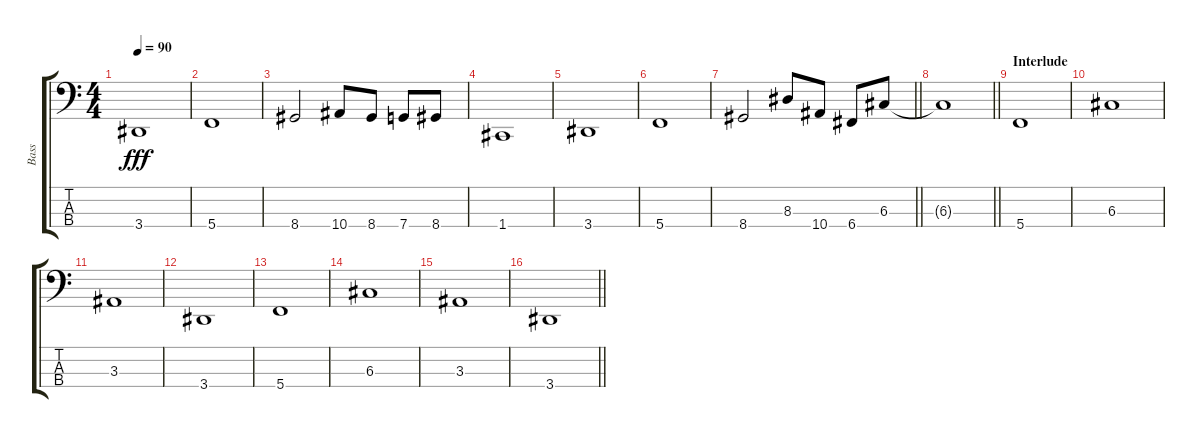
\track ("Bass" "Bass") {instrument acousticbass}
\staff {score tabs}
\tuning (F2 C2 G1 C1) {hide}
\ts (4 4)
\tempo 90
\clef f4
\ks c
3.4.1{dy fff} |
5.4.1 |
8.4.2 10.4.8 8.4.8 7.4.8 8.4.8 |
1.4.1 |
3.4.1 |
5.4.1 |
\barLineRight lightlight
8.4.2 8.3.8 10.4.8 6.4.8 6.3.8 |
\barLineRight lightlight
6.3{t}.1 |
\section ("" "Interlude")
5.4.1 |
6.3.1 |
3.3.1 |
3.4.1 |
5.4.1 |
6.3.1 |
3.3.1 |
\barLineRight lightlight
3.4.1
